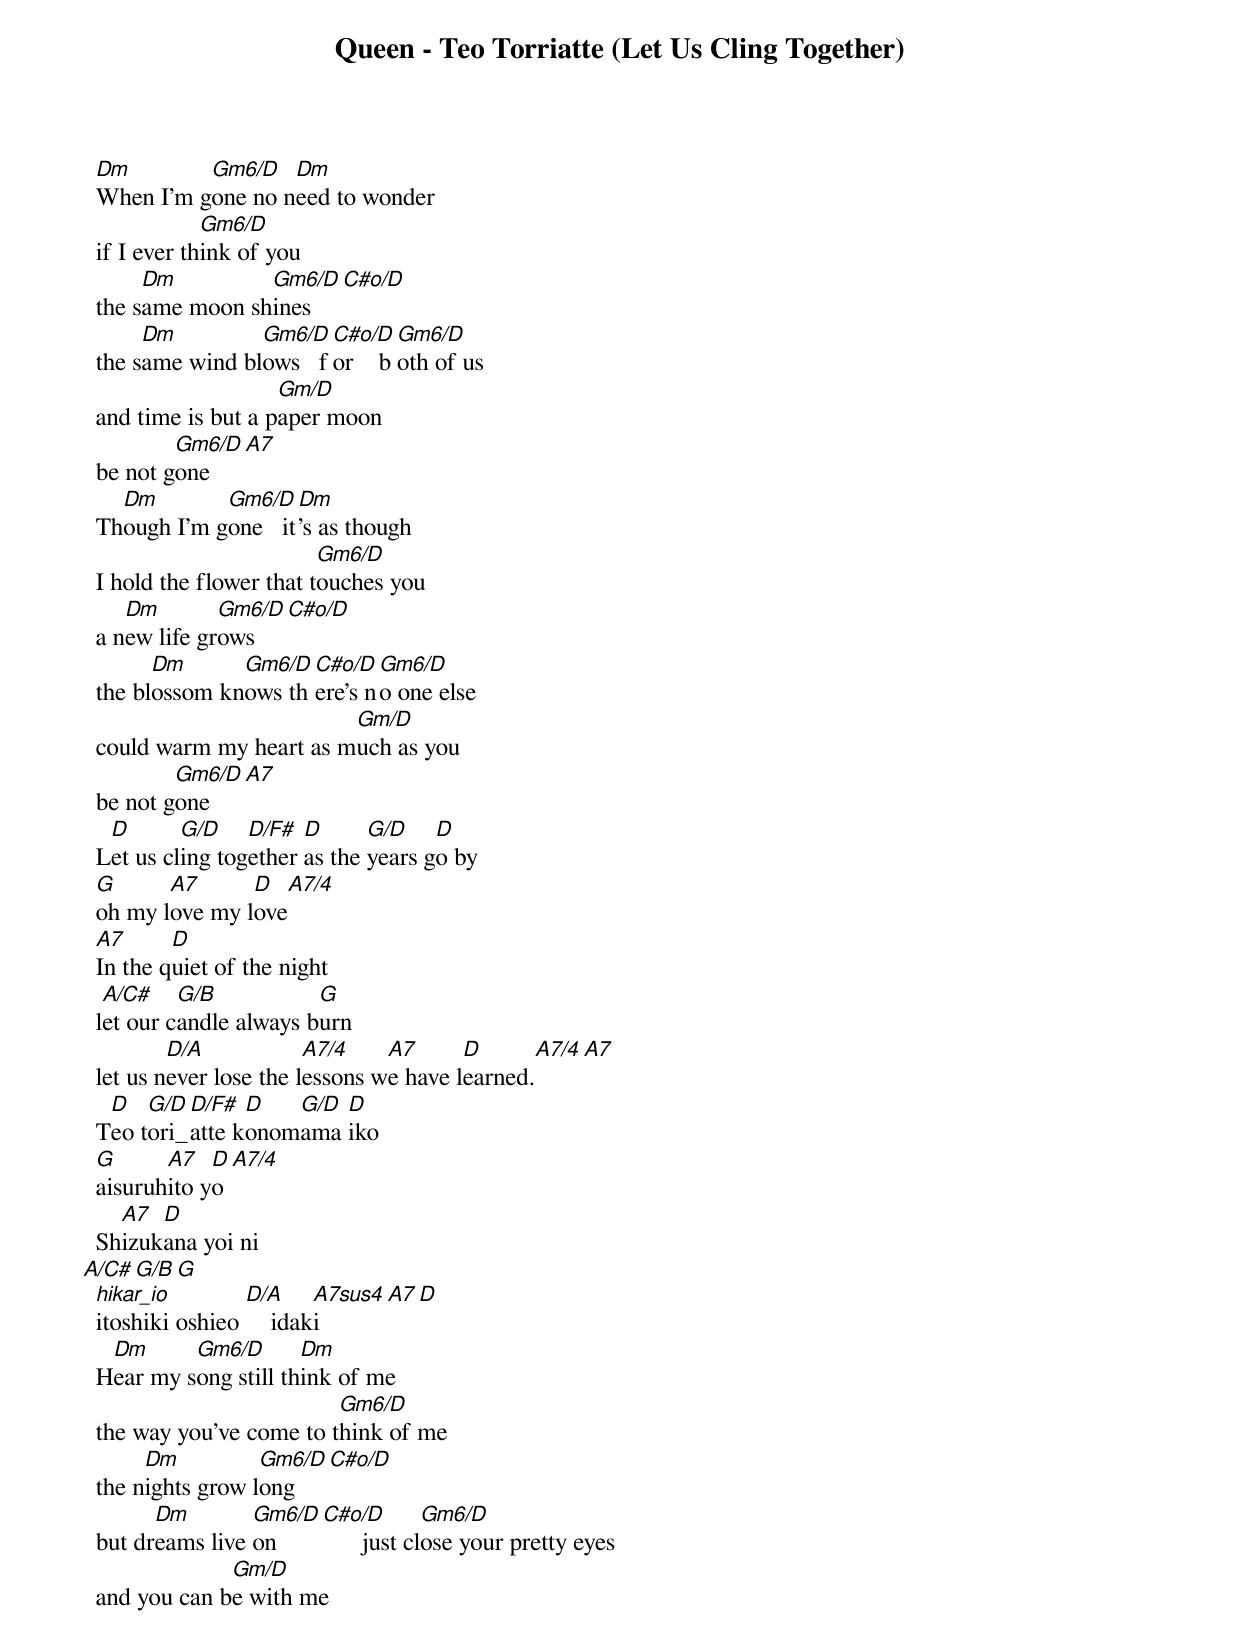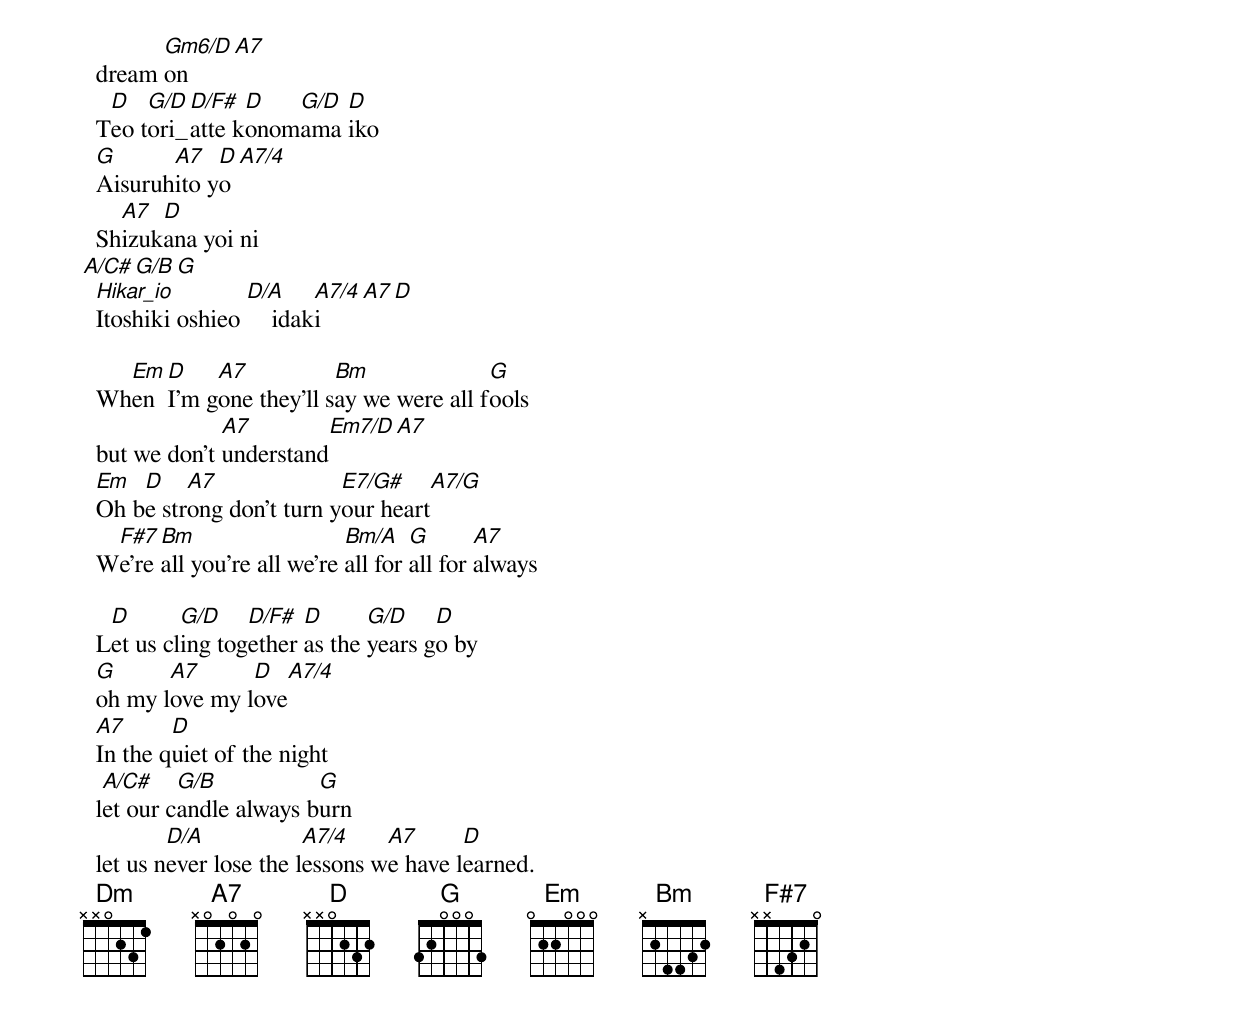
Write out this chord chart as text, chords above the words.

Queen - Teo Torriatte (Let Us Cling Together)

  Dm        Gm6/D   Dm
  When I'm gone no need to wonder
              Gm6/D
  if I ever think of you
       Dm         Gm6/D C#o/D
  the same moon shines
       Dm         Gm6/D  C#o/D  Gm6/D
  the same wind blows   for    both of us
                     Gm/D
  and time is but a paper moon
          Gm6/D   A7
  be not gone
    Dm        Gm6/D   Dm
  Though I'm gone   it's as though
                          Gm6/D
  I hold the flower that touches you
     Dm        Gm6/D C#o/D
  a new life grows
        Dm      Gm6/D C#o/D  Gm6/D
  the blossom knows there's no one else
                          Gm/D
  could warm my heart as much as you
          Gm6/D  A7
  be not gone
   D       G/D    D/F#  D      G/D    D
  Let us cling together as the years go by
  G      A7      D    A7/4
  oh my love my love
  A7      D
  In the quiet of the night
   A/C#    G/B           G
  let our candle always burn
          D/A            A7/4    A7      D       A7/4  A7
  let us never lose the lessons we have learned.
   D   G/D D/F#  D   G/D D
  Teo tori_atte konomama iko
  G      A7   D   A7/4
  aisuruhito yo
    A7  D
  Shizukana yoi ni
   A/C# G/B      G
  hikar_io        D/A     A7sus4 A7  D
  itoshiki oshieo     idaki
   Dm      Gm6/D       Dm
  Hear my song still think of me
                          Gm6/D
  the way you've come to think of me
       Dm          Gm6/D C#o/D
  the nights grow long
        Dm        Gm6/D  C#o/D        Gm6/D
  but dreams live on           just close your pretty eyes
               Gm/D
  and you can be with me
        Gm6/D   A7
  dream on
   D   G/D D/F#  D   G/D D
  Teo tori_atte konomama iko
  G      A7   D   A7/4
  Aisuruhito yo
    A7  D
  Shizukana yoi ni
   A/C# G/B      G
  Hikar_io        D/A     A7/4   A7  D
  Itoshiki oshieo     idaki

    Em D    A7           Bm              G
  When I'm gone they'll say we were all fools
               A7         Em7/D    A7
  but we don't understand
  Em  D    A7              E7/G#     A7/G
  Oh be strong don't turn your heart
   F#7  Bm                   Bm/A    G       A7
  We're all you're all we're all for all for always

   D       G/D    D/F#  D      G/D    D
  Let us cling together as the years go by
  G      A7      D    A7/4
  oh my love my love
  A7      D
  In the quiet of the night
   A/C#    G/B           G
  let our candle always burn
          D/A            A7/4    A7      D
  let us never lose the lessons we have learned.
